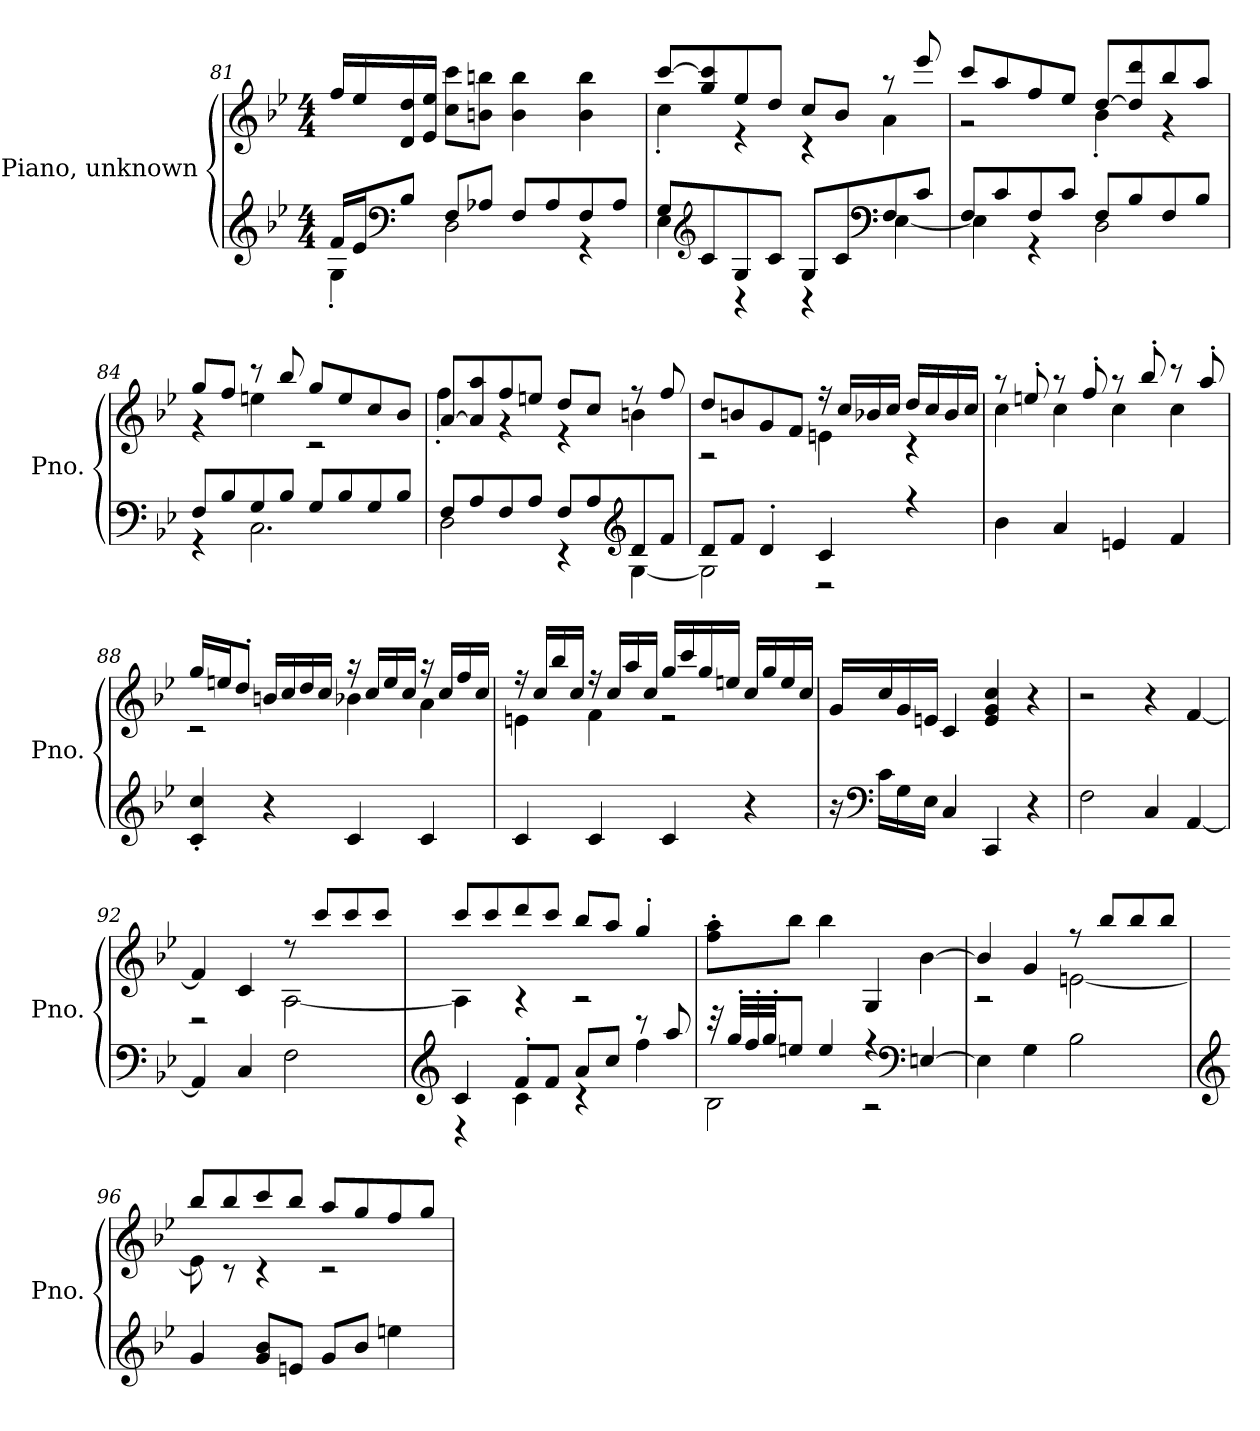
**kern	**kern
*part1	*part1
*staff2	*staff1
*I"Piano, unknown	*
*I'Pno.	*
!!LO:LB:g=z
*clefG2	*clefG2
*k[b-e-]	*k[b-e-]
*M4/4	*M4/4
=81	=81
*^	*
16f/LL	4G'\	16ff/LL
16e-/J	.	16ee-/
*clefF4	*	*
8B-/J	.	16d/ 16dd/
.	.	16e-/ 16ee-/JJ
8F/L	2D\	8cc\ 8ccc\L
8A-X/J	.	8bn\ 8bbn\J
8F/L	.	4b\ 4bb\
8A-/	.	.
8F/	4r	4b\ 4bb\
8A-/J	.	.
=82	=82	=82
*	*	*^
8G/L	4E-\	[8ccc/L	4cc'\
*clefG2	*	*	*
8c/	.	8gg/ 8ccc/]	.
8G/	4r	8ee-/	4r
8c/J	.	8dd/J	.
8G/L	4r	8cc/L	4r
8c/	.	8b-/J	.
*clefF4	*	*	*
8F/	[4E-\	8r	4a\
8c/J	.	8eee-/	.
=83	=83	=83	=83
8F/L	4E-\]	8ccc/L	2r
8c/	.	8aa/	.
8F/	4r	8ff/	.
8c/J	.	8ee-/J	.
8F/L	2D\	[8dd/L	4b-'\
8B-/	.	8dd/] 8ddd/	.
8F/	.	8bb-/	4r
8B-/J	.	8aa/J	.
!!LO:LB:g=z	!!
=84	=84	=84	=84
8F/L	4r	8gg/L	4r
8B-/	.	8ff/J	.
8G/	2.C\	8r	4een\
8B-/J	.	8bb-/	.
8G/L	.	8gg/L	2r
8B-/	.	8ee/	.
8G/	.	8cc/	.
8B-/J	.	8b-/J	.
=85	=85	=85	=85
8F/L	2D\	[8a/L	4ff'\
8A/	.	8a/] 8aa/	.
8F/	.	8ff/	4r
8A/J	.	8een/J	.
8F/L	4r	8dd/L	4r
8A/	.	8cc/J	.
*clefG2	*	*	*
8d/	[4G\	8r	4bn\
8f/J	.	8ff/	.
=86	=86	=86	=86
8d/L	2G\]	8dd/L	2r
8f/J	.	8bn/	.
4d'/	.	8g/	.
.	.	8f/J	.
4c/	2r	16r	4en\
.	.	16cc/LL	.
.	.	16b-X/	.
.	.	16cc/JJ	.
4r	.	16dd/LL	4r
.	.	16cc/	.
.	.	16b-/	.
.	.	16cc/JJ	.
*v	*v	*	*
!!LO:PB:g=z	!!
=87	=87	=87
4b-\	8r	4cc\
.	8een'/	.
4a/	8r	4cc\
.	8ff'/	.
4en/	8r	4cc\
.	8bb-'/	.
4f/	8r	4cc\
.	8aa'/	.
=88	=88	=88
4c/' 4cc/'	16gg/LL	2r
.	16een/J	.
.	8dd'/J	.
4r	16bn/LL	.
.	16cc/	.
.	16dd/	.
.	16cc/JJ	.
4c/	16r	4b-X\
.	16cc/LL	.
.	16ee/	.
.	16cc/JJ	.
4c/	16r	4a\
.	16cc/LL	.
.	16ff/	.
.	16cc/JJ	.
=89	=89	=89
4c/	16r	4en\
.	16cc/LL	.
.	16bb-/	.
.	16cc/JJ	.
4c/	16r	4f\
.	16cc/LL	.
.	16aa/	.
.	16cc/JJ	.
4c/	16gg/LL	2r
.	16ccc/	.
.	16gg/	.
.	16een/JJ	.
4r	16cc/LL	.
.	16gg/	.
.	16ee/	.
.	16cc/JJ	.
*	*v	*v
!!LO:LB:g=z
=90	=90
16r	16g/LL
*clefF4	*
16c\LL	16cc/
16G\	16g/
16E-\JJ	16en/JJ
4C/	4c/
4CC/	4e/ 4g/ 4cc/
4r	4r
=91	=91
2F\	2r
4C/	4r
[4AA/	[4f/
=92	=92
*	*^
4AA/]	4f/]	2r
4C/	4c/	.
2F\	8r	[2A\
.	8ccc/L	.
.	8ccc/	.
.	8ccc/J	.
=93	=93	=93
*clefG2	*	*
*^	*	*
4c/	4r	8ccc/L	4A\]
.	.	8ccc/	.
8f'/L	4c\	8ddd/	4r
8f/J	.	8ccc/J	.
8a/L	4r	8bb-/L	2r
8cc/J	.	8aa/J	.
8r	4ff\	4gg'/	.
8aa/	.	.	.
*	*	*v	*v
!!LO:LB:g=z
=94	=94	=94
32r	2B-\	8ff\' 8aa\'L
32gg'/LLL	.	.
32ff'/	.	.
32gg'/JJ	.	.
8een/J	.	8bb-\J
4ee/	.	4bb-\
4r	2r	4G/
*clefF4	*	*
[4En/	.	[4b-\
*v	*v	*
=95	=95
*	*^
4E\]	4b-/]	2r
4G\	4g/	.
2B-\	8r	[2en\
.	8bb-/L	.
.	8bb-/	.
.	8bb-/J	.
=96	=96	=96
*clefG2	*	*
4g/	8bb-/L	8e\]
.	8bb-/	8r
8g/ 8b-/L	8ccc/	4r
8en/J	8bb-/J	.
8g/L	8aa/L	2r
8b-/J	8gg/	.
4een\	8ff/	.
.	8gg/J	.
*	*v	*v
=	=
*-	*-
